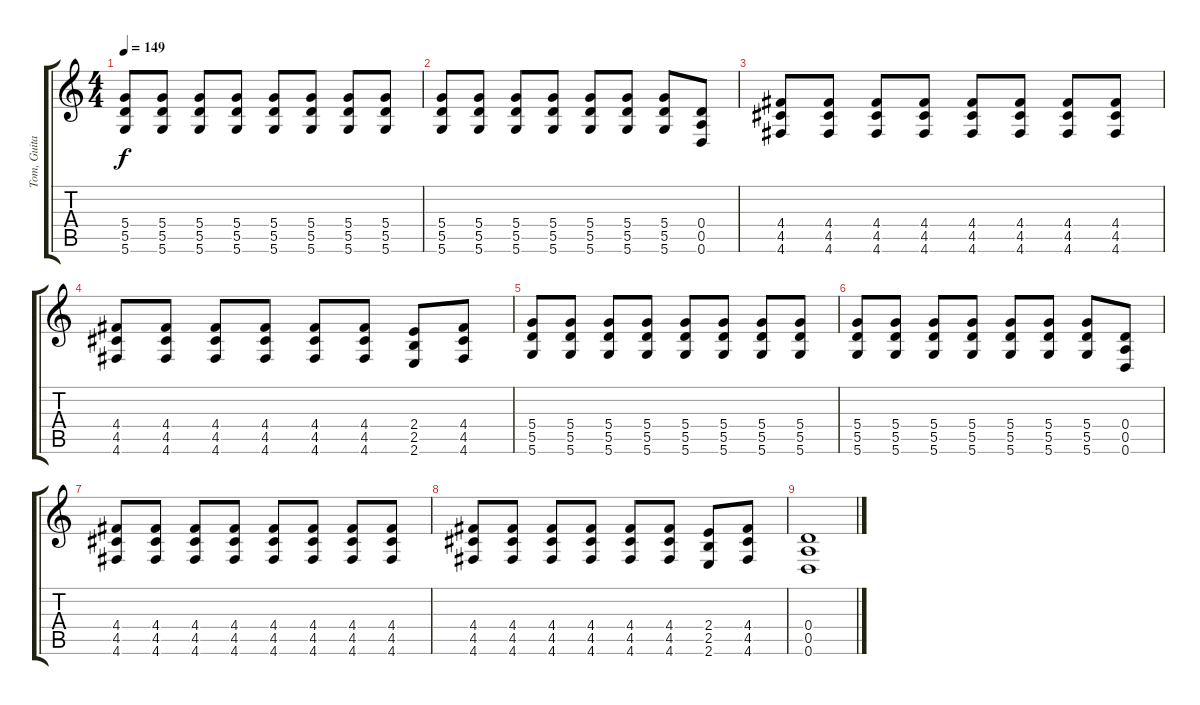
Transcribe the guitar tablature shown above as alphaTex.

\track ("Tom, Guitar 1 - {Tabbed by Peter B.}" "Tom, Guita") {instrument electricguitarclean}
\staff {score tabs}
\tuning (E4 B3 G3 D3 A2 D2) {hide}
\ts (4 4)
\tempo 149
\clef g2
\ks c
(5.4 5.5 5.6).8{dy f} (5.4 5.5 5.6).8 (5.4 5.5 5.6).8 (5.4 5.5 5.6).8 (5.4 5.5 5.6).8 (5.4 5.5 5.6).8 (5.4 5.5 5.6).8 (5.4 5.5 5.6).8 |
(5.4 5.5 5.6).8 (5.4 5.5 5.6).8 (5.4 5.5 5.6).8 (5.4 5.5 5.6).8 (5.4 5.5 5.6).8 (5.4 5.5 5.6).8 (5.4 5.5 5.6).8 (0.4 0.5 0.6).8 |
(4.4 4.5 4.6).8 (4.4 4.5 4.6).8 (4.4 4.5 4.6).8 (4.4 4.5 4.6).8 (4.4 4.5 4.6).8 (4.4 4.5 4.6).8 (4.4 4.5 4.6).8 (4.4 4.5 4.6).8 |
(4.4 4.5 4.6).8 (4.4 4.5 4.6).8 (4.4 4.5 4.6).8 (4.4 4.5 4.6).8 (4.4 4.5 4.6).8 (4.4 4.5 4.6).8 (2.4 2.5 2.6).8 (4.4 4.5 4.6).8 |
(5.4 5.5 5.6).8{volume 5} (5.4 5.5 5.6).8 (5.4 5.5 5.6).8 (5.4 5.5 5.6).8 (5.4 5.5 5.6).8 (5.4 5.5 5.6).8 (5.4 5.5 5.6).8 (5.4 5.5 5.6).8 |
(5.4 5.5 5.6).8 (5.4 5.5 5.6).8 (5.4 5.5 5.6).8 (5.4 5.5 5.6).8 (5.4 5.5 5.6).8 (5.4 5.5 5.6).8 (5.4 5.5 5.6).8 (0.4 0.5 0.6).8 |
(4.4 4.5 4.6).8{volume 0} (4.4 4.5 4.6).8 (4.4 4.5 4.6).8 (4.4 4.5 4.6).8 (4.4 4.5 4.6).8 (4.4 4.5 4.6).8 (4.4 4.5 4.6).8 (4.4 4.5 4.6).8 |
(4.4 4.5 4.6).8 (4.4 4.5 4.6).8 (4.4 4.5 4.6).8 (4.4 4.5 4.6).8 (4.4 4.5 4.6).8 (4.4 4.5 4.6).8 (2.4 2.5 2.6).8 (4.4 4.5 4.6).8 |
(0.4 0.5 0.6).1
